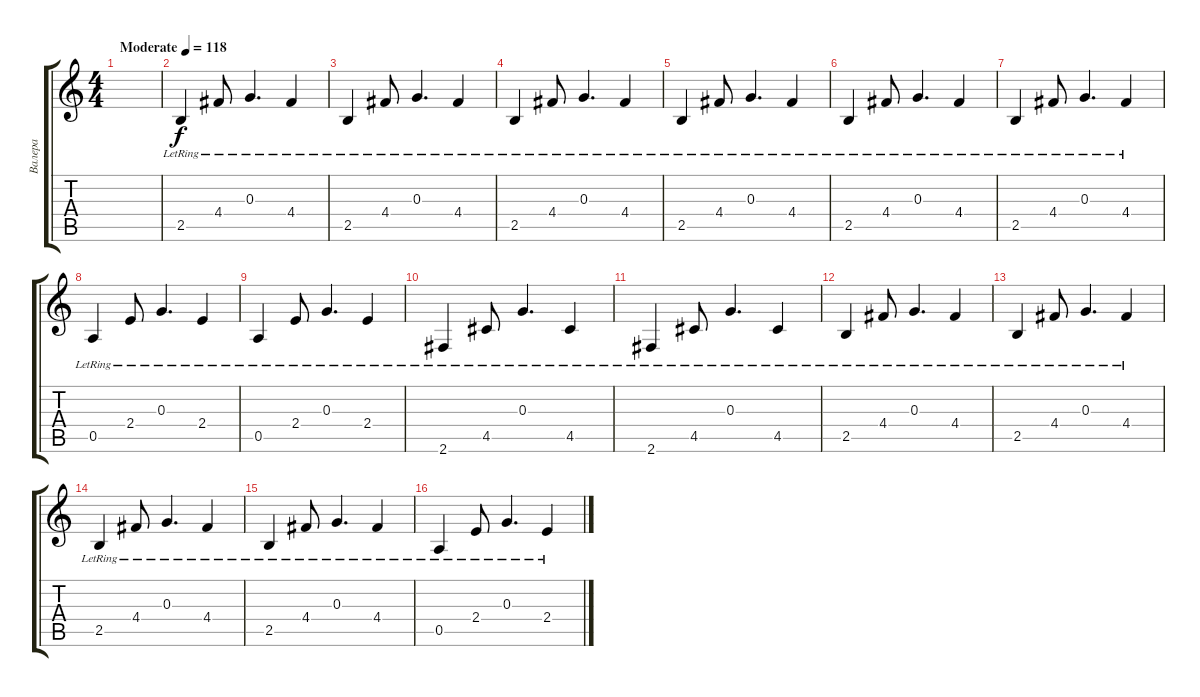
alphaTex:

\track ("Валера" "Валера") {instrument electricguitarclean}
\staff {score tabs}
\tuning (E4 B3 G3 D3 A2 E2) {hide}
\ts (4 4)
\tempo (118 "Moderate")
\clef g2
\ks c
|
2.5{lr}.4 4.4{lr}.8 0.3{lr}.4{d} 4.4{lr}.4 |
2.5{lr}.4 4.4{lr}.8 0.3{lr}.4{d} 4.4{lr}.4 |
2.5{lr}.4 4.4{lr}.8 0.3{lr}.4{d} 4.4{lr}.4 |
2.5{lr}.4 4.4{lr}.8 0.3{lr}.4{d} 4.4{lr}.4 |
2.5{lr}.4 4.4{lr}.8 0.3{lr}.4{d} 4.4{lr}.4 |
2.5{lr}.4 4.4{lr}.8 0.3{lr}.4{d} 4.4{lr}.4 |
0.5{lr}.4 2.4{lr}.8 0.3{lr}.4{d} 2.4{lr}.4 |
0.5{lr}.4 2.4{lr}.8 0.3{lr}.4{d} 2.4{lr}.4 |
2.6{lr}.4 4.5{lr}.8 0.3{lr}.4{d} 4.5{lr}.4 |
2.6{lr}.4 4.5{lr}.8 0.3{lr}.4{d} 4.5{lr}.4 |
2.5{lr}.4 4.4{lr}.8 0.3{lr}.4{d} 4.4{lr}.4 |
2.5{lr}.4 4.4{lr}.8 0.3{lr}.4{d} 4.4{lr}.4 |
2.5{lr}.4 4.4{lr}.8 0.3{lr}.4{d} 4.4{lr}.4 |
2.5{lr}.4 4.4{lr}.8 0.3{lr}.4{d} 4.4{lr}.4 |
0.5{lr}.4 2.4{lr}.8 0.3{lr}.4{d} 2.4{lr}.4
